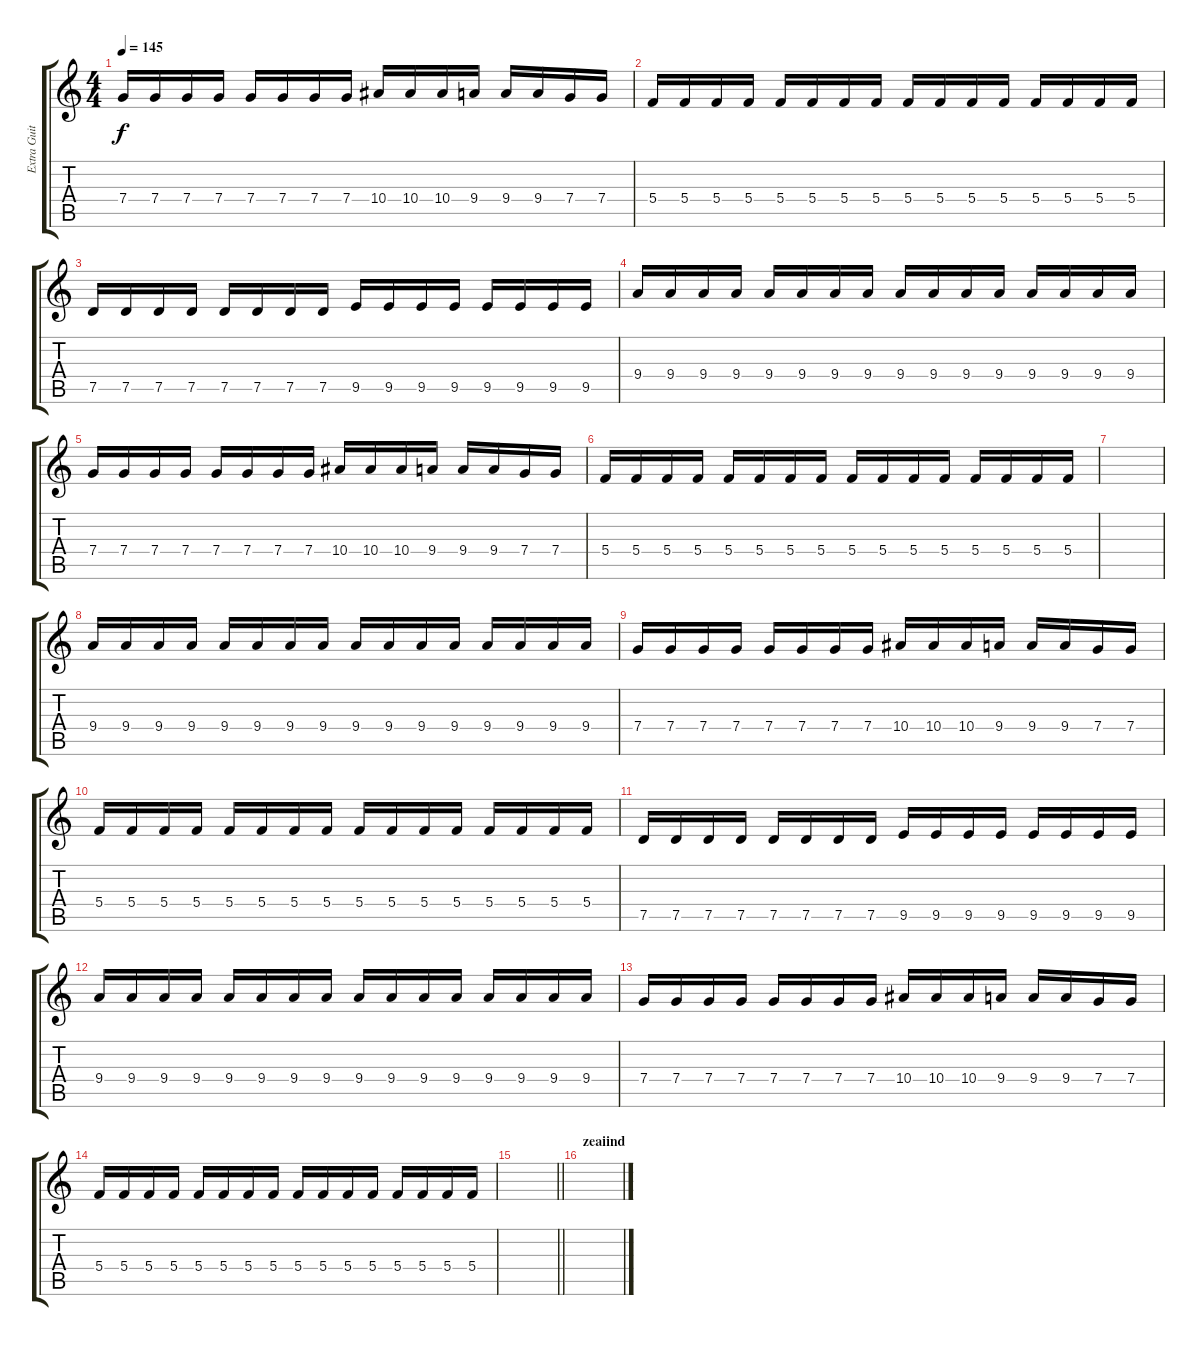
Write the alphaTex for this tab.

\track ("Extra Guitar" "Extra Guit") {instrument distortionguitar}
\staff {score tabs}
\tuning (D4 A3 F3 C3 G2 D2) {hide}
\ts (4 4)
\tempo 145
\clef g2
\ks c
7.4.16{dy f} 7.4.16 7.4.16 7.4.16 7.4.16 7.4.16 7.4.16 7.4.16 10.4.16 10.4.16 10.4.16 9.4.16 9.4.16 9.4.16 7.4.16 7.4.16 |
5.4.16 5.4.16 5.4.16 5.4.16 5.4.16 5.4.16 5.4.16 5.4.16 5.4.16 5.4.16 5.4.16 5.4.16 5.4.16 5.4.16 5.4.16 5.4.16 |
7.5.16 7.5.16 7.5.16 7.5.16 7.5.16 7.5.16 7.5.16 7.5.16 9.5.16 9.5.16 9.5.16 9.5.16 9.5.16 9.5.16 9.5.16 9.5.16 |
9.4.16 9.4.16 9.4.16 9.4.16 9.4.16 9.4.16 9.4.16 9.4.16 9.4.16 9.4.16 9.4.16 9.4.16 9.4.16 9.4.16 9.4.16 9.4.16 |
7.4.16 7.4.16 7.4.16 7.4.16 7.4.16 7.4.16 7.4.16 7.4.16 10.4.16 10.4.16 10.4.16 9.4.16 9.4.16 9.4.16 7.4.16 7.4.16 |
5.4.16 5.4.16 5.4.16 5.4.16 5.4.16 5.4.16 5.4.16 5.4.16 5.4.16 5.4.16 5.4.16 5.4.16 5.4.16 5.4.16 5.4.16 5.4.16 |
|
9.4.16{volume 11} 9.4.16 9.4.16 9.4.16 9.4.16 9.4.16 9.4.16 9.4.16 9.4.16 9.4.16 9.4.16 9.4.16 9.4.16 9.4.16 9.4.16 9.4.16 |
7.4.16 7.4.16 7.4.16 7.4.16 7.4.16 7.4.16 7.4.16 7.4.16 10.4.16 10.4.16 10.4.16 9.4.16 9.4.16 9.4.16 7.4.16 7.4.16 |
5.4.16 5.4.16 5.4.16 5.4.16 5.4.16 5.4.16 5.4.16 5.4.16 5.4.16 5.4.16 5.4.16 5.4.16 5.4.16 5.4.16 5.4.16 5.4.16 |
7.5.16 7.5.16 7.5.16 7.5.16 7.5.16 7.5.16 7.5.16 7.5.16 9.5.16 9.5.16 9.5.16 9.5.16 9.5.16 9.5.16 9.5.16 9.5.16 |
9.4.16 9.4.16 9.4.16 9.4.16 9.4.16 9.4.16 9.4.16 9.4.16 9.4.16 9.4.16 9.4.16 9.4.16 9.4.16 9.4.16 9.4.16 9.4.16 |
7.4.16 7.4.16 7.4.16 7.4.16 7.4.16 7.4.16 7.4.16 7.4.16 10.4.16 10.4.16 10.4.16 9.4.16 9.4.16 9.4.16 7.4.16 7.4.16 |
5.4.16 5.4.16 5.4.16 5.4.16 5.4.16 5.4.16 5.4.16 5.4.16 5.4.16 5.4.16 5.4.16 5.4.16 5.4.16 5.4.16 5.4.16 5.4.16 |
\barLineRight lightlight
|
\section ("" "zeaiind")
